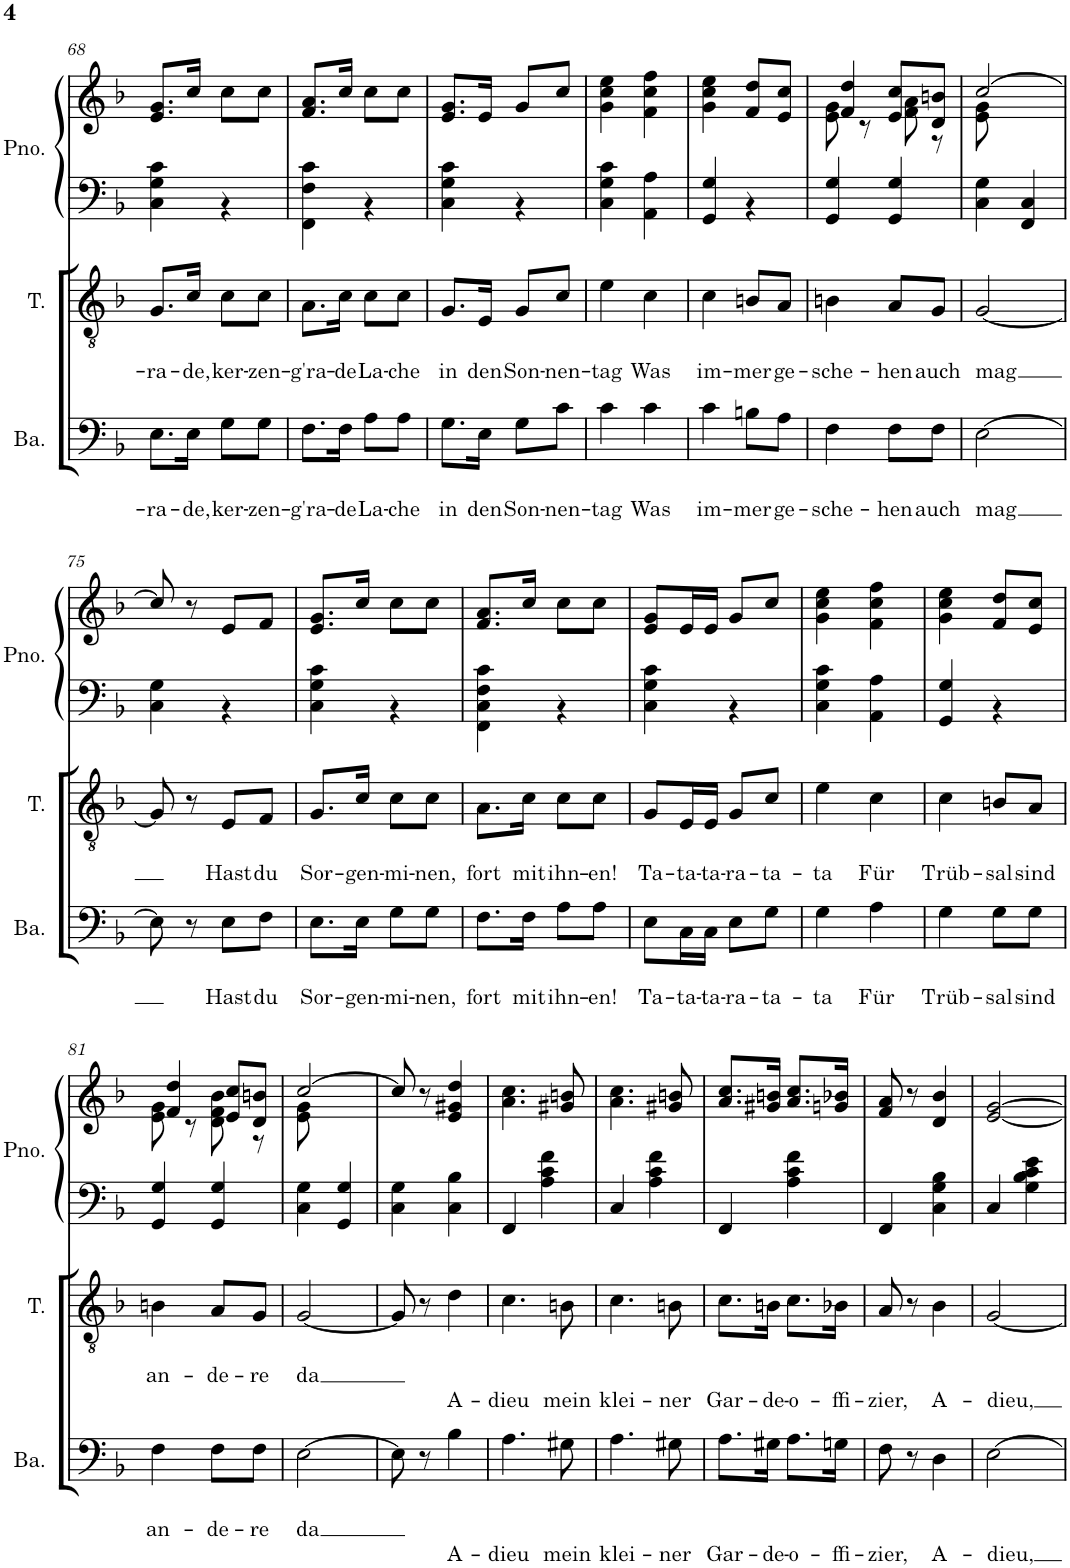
**kern	**text	**text	**text	**kern	**text	**text	**text	**kern	**kern
*part3	*part3	*part3	*part3	*part2	*part2	*part2	*part2	*part1	*part1
*staff4	*staff4	*staff4	*staff4	*staff3	*staff3	*staff3	*staff3	*staff2	*staff1
*I"Bariton	*	*	*	*I"Tenor	*	*	*	*I"Piano	*
*I'Ba.	*	*	*	*I'T.	*	*	*	*I'Pno.	*
!!LO:PB:g=z
*clefF4	*	*	*	*clefGv2	*	*	*	*clefF4	*clefG2
*k[b-]	*	*	*	*k[b-]	*	*	*	*k[b-]	*k[b-]
*M2/4	*	*	*	*M2/4	*	*	*	*M2/4	*M2/4
=68	=68	=68	=68	=68	=68	=68	=68	=68	=68
!	!	!LO:LY:b	!	!	!	!LO:LY:b	!	!	!
*	*	*	*	*	*	*	*	*^	*
8.E\L	.	-ra-	.	8.G/L	.	-ra-	.	2ryy	4C\ 4G\ 4c\	8.e/ 8.g/L
!	!	!LO:LY:b	!	!	!	!LO:LY:b	!	!	!	!
16E\Jk	.	-de,	.	16c/Jk	.	-de,	.	.	.	16cc/Jk
!	!	!LO:LY:b	!	!	!	!LO:LY:b	!	!	!	!
8G\L	.	ker-	.	8c\L	.	ker-	.	.	4r	8cc\L
!	!	!LO:LY:b	!	!	!	!LO:LY:b	!	!	!	!
8G\J	.	-zen-	.	8c\J	.	-zen-	.	.	.	8cc\J
=69	=69	=69	=69	=69	=69	=69	=69	=69	=69	=69
!	!	!LO:LY:b	!	!	!	!LO:LY:b	!	!	!	!
8.F\L	.	-g'ra-	.	8.A\L	.	-g'ra-	.	2ryy	4FF\ 4F\ 4c\	8.f/ 8.a/L
!	!	!LO:LY:b	!	!	!	!LO:LY:b	!	!	!	!
16F\Jk	.	-de	.	16c\Jk	.	-de	.	.	.	16cc/Jk
!	!	!LO:LY:b	!	!	!	!LO:LY:b	!	!	!	!
8A\L	.	La-	.	8c\L	.	La-	.	.	4r	8cc\L
!	!	!LO:LY:b	!	!	!	!LO:LY:b	!	!	!	!
8A\J	.	-che	.	8c\J	.	-che	.	.	.	8cc\J
=70	=70	=70	=70	=70	=70	=70	=70	=70	=70	=70
!	!	!LO:LY:b	!	!	!	!LO:LY:b	!	!	!	!
8.G\L	.	in	.	8.G/L	.	in	.	2ryy	4C\ 4G\ 4c\	8.e/ 8.g/L
!	!	!LO:LY:b	!	!	!	!LO:LY:b	!	!	!	!
16E\Jk	.	den	.	16E/Jk	.	den	.	.	.	16e/Jk
!	!	!LO:LY:b	!	!	!	!LO:LY:b	!	!	!	!
8G\L	.	Son-	.	8G/L	.	Son-	.	.	4r	8g/L
!	!	!LO:LY:b	!	!	!	!LO:LY:b	!	!	!	!
8c\J	.	-nen-	.	8c/J	.	-nen-	.	.	.	8cc/J
=71	=71	=71	=71	=71	=71	=71	=71	=71	=71	=71
!	!	!LO:LY:b	!	!	!	!LO:LY:b	!	!	!	!
4c\	.	-tag	.	4e\	.	-tag	.	2ryy	4C\ 4G\ 4c\	4g\ 4cc\ 4ee\
!	!	!LO:LY:b	!	!	!	!LO:LY:b	!	!	!	!
4c\	.	Was	.	4c\	.	Was	.	.	4AA\ 4A\	4f\ 4cc\ 4ff\
=72	=72	=72	=72	=72	=72	=72	=72	=72	=72	=72
!	!	!LO:LY:b	!	!	!	!LO:LY:b	!	!	!	!
4c\	.	im-	.	4c\	.	im-	.	2ryy	4GG/ 4G/	4g\ 4cc\ 4ee\
!	!	!LO:LY:b	!	!	!	!LO:LY:b	!	!	!	!
8Bn\L	.	-mer	.	8Bn/L	.	-mer	.	.	4r	8f/ 8dd/L
!	!	!LO:LY:b	!	!	!	!LO:LY:b	!	!	!	!
8A\J	.	ge-	.	8A/J	.	ge-	.	.	.	8e/ 8cc/J
=73	=73	=73	=73	=73	=73	=73	=73	=73	=73	=73
!	!	!LO:LY:b	!	!	!	!LO:LY:b	!	!	!	!
*	*	*	*	*	*	*	*	*	*	*^
4F\	.	-sche-	.	4Bn\	.	-sche-	.	2ryy	4GG/ 4G/	4f/ 4dd/	8e\ 8g\
.	.	.	.	.	.	.	.	.	.	.	8r
!	!	!LO:LY:b	!	!	!	!LO:LY:b	!	!	!	!	!
8F\L	.	-hen	.	8A/L	.	-hen	.	.	4GG/ 4G/	8e/ 8cc/L	8f\ 8a\
!	!	!LO:LY:b	!	!	!	!LO:LY:b	!	!	!	!	!
8F\J	.	auch	.	8G/J	.	auch	.	.	.	8d/ 8bn/J	8r
=74	=74	=74	=74	=74	=74	=74	=74	=74	=74	=74	=74
!	!	!LO:LY:b	!	!	!	!LO:LY:b	!	!	!	!	!
[2E\	.	mag	.	[2G/	.	mag	.	2ryy	4C\ 4G\	[>2cc/	8e\ 8g\
.	.	.	.	.	.	.	.	.	.	.	4.ryy
.	.	.	.	.	.	.	.	.	4FF/ 4C/	.	.
*	*	*	*	*	*	*	*	*	*	*v	*v
!!LO:LB:g=z
=75	=75	=75	=75	=75	=75	=75	=75	=75	=75	=75
8E\]	.	.	.	8G/]	.	.	.	2ryy	4C\ 4G\	8cc/]
8r	.	.	.	8r	.	.	.	.	.	8r
!	!	!LO:LY:b	!	!	!	!LO:LY:b	!	!	!	!
8E\L	.	Hast	.	8E/L	.	Hast	.	.	4r	8e/L
!	!	!LO:LY:b	!	!	!	!LO:LY:b	!	!	!	!
8F\J	.	du	.	8F/J	.	du	.	.	.	8f/J
=76	=76	=76	=76	=76	=76	=76	=76	=76	=76	=76
!	!	!LO:LY:b	!	!	!	!LO:LY:b	!	!	!	!
8.E\L	.	Sor-	.	8.G/L	.	Sor-	.	2ryy	4C\ 4G\ 4c\	8.e/ 8.g/L
!	!	!LO:LY:b	!	!	!	!LO:LY:b	!	!	!	!
16E\Jk	.	-gen-	.	16c/Jk	.	-gen-	.	.	.	16cc/Jk
!	!	!LO:LY:b	!	!	!	!LO:LY:b	!	!	!	!
8G\L	.	-mi-	.	8c\L	.	-mi-	.	.	4r	8cc\L
!	!	!LO:LY:b	!	!	!	!LO:LY:b	!	!	!	!
8G\J	.	-nen,	.	8c\J	.	-nen,	.	.	.	8cc\J
=77	=77	=77	=77	=77	=77	=77	=77	=77	=77	=77
!	!	!LO:LY:b	!	!	!	!LO:LY:b	!	!	!	!
8.F\L	.	fort	.	8.A\L	.	fort	.	2ryy	4FF\ 4C\ 4F\ 4c\	8.f/ 8.a/L
!	!	!LO:LY:b	!	!	!	!LO:LY:b	!	!	!	!
16F\Jk	.	mit	.	16c\Jk	.	mit	.	.	.	16cc/Jk
!	!	!LO:LY:b	!	!	!	!LO:LY:b	!	!	!	!
8A\L	.	ihn-	.	8c\L	.	ihn-	.	.	4r	8cc\L
!	!	!LO:LY:b	!	!	!	!LO:LY:b	!	!	!	!
8A\J	.	-en!	.	8c\J	.	-en!	.	.	.	8cc\J
=78	=78	=78	=78	=78	=78	=78	=78	=78	=78	=78
!	!	!LO:LY:b	!	!	!	!LO:LY:b	!	!	!	!
8E\L	.	Ta-	.	8G/L	.	Ta-	.	2ryy	4C\ 4G\ 4c\	8e/ 8g/L
!	!	!LO:LY:b	!	!	!	!LO:LY:b	!	!	!	!
16C\L	.	-ta-	.	16E/L	.	-ta-	.	.	.	16e/L
!	!	!LO:LY:b	!	!	!	!LO:LY:b	!	!	!	!
16C\JJ	.	-ta-	.	16E/JJ	.	-ta-	.	.	.	16e/JJ
!	!	!LO:LY:b	!	!	!	!LO:LY:b	!	!	!	!
8E\L	.	-ra-	.	8G/L	.	-ra-	.	.	4r	8g/L
!	!	!LO:LY:b	!	!	!	!LO:LY:b	!	!	!	!
8G\J	.	-ta-	.	8c/J	.	-ta-	.	.	.	8cc/J
=79	=79	=79	=79	=79	=79	=79	=79	=79	=79	=79
!	!	!LO:LY:b	!	!	!	!LO:LY:b	!	!	!	!
4G\	.	-ta	.	4e\	.	-ta	.	2ryy	4C\ 4G\ 4c\	4g\ 4cc\ 4ee\
!	!	!LO:LY:b	!	!	!	!LO:LY:b	!	!	!	!
4A\	.	Für	.	4c\	.	Für	.	.	4AA\ 4A\	4f\ 4cc\ 4ff\
=80	=80	=80	=80	=80	=80	=80	=80	=80	=80	=80
!	!	!LO:LY:b	!	!	!	!LO:LY:b	!	!	!	!
4G\	.	Trüb-	.	4c\	.	Trüb-	.	2ryy	4GG/ 4G/	4g\ 4cc\ 4ee\
!	!	!LO:LY:b	!	!	!	!LO:LY:b	!	!	!	!
8G\L	.	-sal	.	8Bn/L	.	-sal	.	.	4r	8f/ 8dd/L
!	!	!LO:LY:b	!	!	!	!LO:LY:b	!	!	!	!
8G\J	.	sind	.	8A/J	.	sind	.	.	.	8e/ 8cc/J
!!LO:LB:g=z
=81	=81	=81	=81	=81	=81	=81	=81	=81	=81	=81
!	!	!LO:LY:b	!	!	!	!LO:LY:b	!	!	!	!
*	*	*	*	*	*	*	*	*	*	*^
4F\	.	an-	.	4Bn\	.	an-	.	2ryy	4GG/ 4G/	4f/ 4dd/	8e\ 8g\
.	.	.	.	.	.	.	.	.	.	.	8r
!	!	!LO:LY:b	!	!	!	!LO:LY:b	!	!	!	!	!
8F\L	.	-de-	.	8A/L	.	-de-	.	.	4GG/ 4G/	8e/ 8cc/L	8d\ 8f\ 8b-\
!	!	!LO:LY:b	!	!	!	!LO:LY:b	!	!	!	!	!
8F\J	.	-re	.	8G/J	.	-re	.	.	.	8d/ 8bn/J	8r
=82	=82	=82	=82	=82	=82	=82	=82	=82	=82	=82	=82
!	!	!LO:LY:b	!	!	!	!LO:LY:b	!	!	!	!	!
[2E\	.	da	.	[2G/	.	da	.	2ryy	4C\ 4G\	[>2cc/	8e\ 8g\
.	.	.	.	.	.	.	.	.	.	.	4.ryy
.	.	.	.	.	.	.	.	.	4GG/ 4G/	.	.
*	*	*	*	*	*	*	*	*	*	*v	*v
=83	=83	=83	=83	=83	=83	=83	=83	=83	=83	=83
8E\]	.	.	.	8G/]	.	.	.	2ryy	4C\ 4G\	8cc/]
8r	.	.	.	8r	.	.	.	.	.	8r
!	!	!	!LO:LY:b	!	!	!	!LO:LY:b	!	!	!
4B-\	.	.	A-	4d\	.	.	A-	.	4C\ 4B-\	4e/ 4g#X/ 4dd/
=84	=84	=84	=84	=84	=84	=84	=84	=84	=84	=84
!	!	!	!LO:LY:b	!	!	!	!LO:LY:b	!	!	!
4.A\	.	.	-dieu	4.c\	.	.	-dieu	2ryy	4FF/	4.a\ 4.cc\
.	.	.	.	.	.	.	.	.	4A\ 4c\ 4f\	.
!	!	!	!LO:LY:b	!	!	!	!LO:LY:b	!	!	!
8G#X\	.	.	mein	8Bn\	.	.	mein	.	.	8g#X/ 8bn/
=85	=85	=85	=85	=85	=85	=85	=85	=85	=85	=85
!	!	!	!LO:LY:b	!	!	!	!LO:LY:b	!	!	!
4.A\	.	.	klei-	4.c\	.	.	klei-	2ryy	4C/	4.a\ 4.cc\
.	.	.	.	.	.	.	.	.	4A\ 4c\ 4f\	.
!	!	!	!LO:LY:b	!	!	!	!LO:LY:b	!	!	!
8G#X\	.	.	-ner	8Bn\	.	.	-ner	.	.	8g#X/ 8bn/
=86	=86	=86	=86	=86	=86	=86	=86	=86	=86	=86
!	!	!	!LO:LY:b	!	!	!	!LO:LY:b	!	!	!
8.A\L	.	.	Gar-	8.c\L	.	.	Gar-	2ryy	4FF/	8.a/ 8.cc/L
!	!	!	!LO:LY:b	!	!	!	!LO:LY:b	!	!	!
16G#X\Jk	.	.	-de-	16Bn\Jk	.	.	-de-	.	.	16g#X/ 16bn/Jk
!	!	!	!LO:LY:b	!	!	!	!LO:LY:b	!	!	!
8.A\L	.	.	-o-	8.c\L	.	.	-o-	.	4A\ 4c\ 4f\	8.a/ 8.cc/L
!	!	!	!LO:LY:b	!	!	!	!LO:LY:b	!	!	!
16Gn\Jk	.	.	-ffi-	16B-X\Jk	.	.	-ffi-	.	.	16gn/ 16b-X/Jk
=87	=87	=87	=87	=87	=87	=87	=87	=87	=87	=87
!	!	!	!LO:LY:b	!	!	!	!LO:LY:b	!	!	!
8F\	.	.	-zier,	8A/	.	.	-zier,	2ryy	4FF/	8f/ 8a/
8r	.	.	.	8r	.	.	.	.	.	8r
!	!	!	!LO:LY:b	!	!	!	!LO:LY:b	!	!	!
4D\	.	.	A-	4B-\	.	.	A-	.	4C\ 4G\ 4B-\	4d/ 4b-/
=88	=88	=88	=88	=88	=88	=88	=88	=88	=88	=88
!	!	!	!LO:LY:b	!	!	!	!LO:LY:b	!	!	!
[2E\	.	.	-dieu,	[2G/	.	.	-dieu,	2ryy	4C/	[2e/ [2g/
.	.	.	.	.	.	.	.	.	4G\ 4B-\ 4c\ 4e\	.
*	*	*	*	*	*	*	*	*v	*v	*
=	=	=	=	=	=	=	=	=	=
*-	*-	*-	*-	*-	*-	*-	*-	*-	*-
